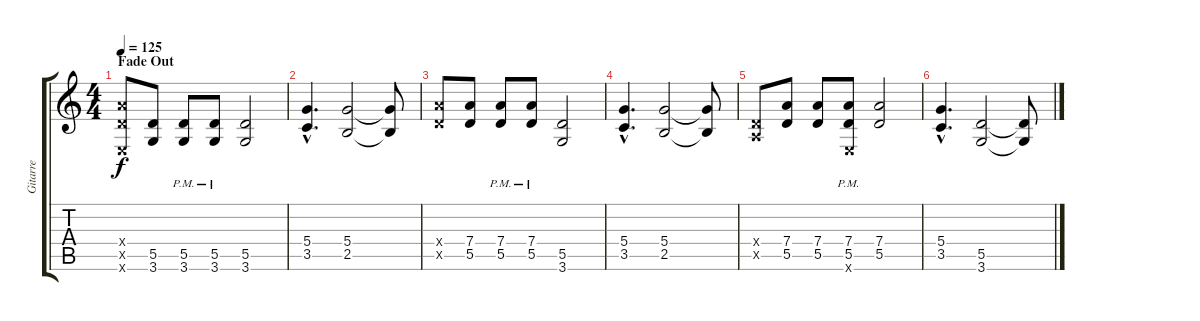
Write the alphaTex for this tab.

\track ("Gitarre" "Gitarre") {instrument distortionguitar}
\staff {score tabs}
\tuning (E4 B3 G3 D3 A2 E2) {hide}
\ts (4 4)
\section ("" "Fade Out")
\tempo 125
\clef g2
\ks c
(7.4{x} 5.5{x} 0.6{x}).8{dy f} (5.5 3.6).8 (5.5{pm} 3.6{pm}).8 (5.5{pm} 3.6{pm}).8 (5.5 3.6).2 |
(5.4{hac} 3.5{hac}).4{d volume 13} (5.4 2.5).2 (5.4{t} 2.5{t}).8 |
(7.4{x} 5.5{x}).8 (7.4 5.5).8 (7.4{pm} 5.5{pm}).8 (7.4{pm} 5.5{pm}).8 (5.5 3.6).2 |
(5.4{hac} 3.5{hac}).4{d} (5.4 2.5).2 (5.4{t} 2.5{t}).8 |
(0.4{x} 0.5{x}).8 (7.4 5.5).8 (7.4 5.5).8 (7.4{pm} 5.5{pm} 0.6{x}).8 (7.4 5.5).2 |
(5.4{hac} 3.5{hac}).4{d} (5.5 3.6).2 (5.5{t} 3.6{t}).8
